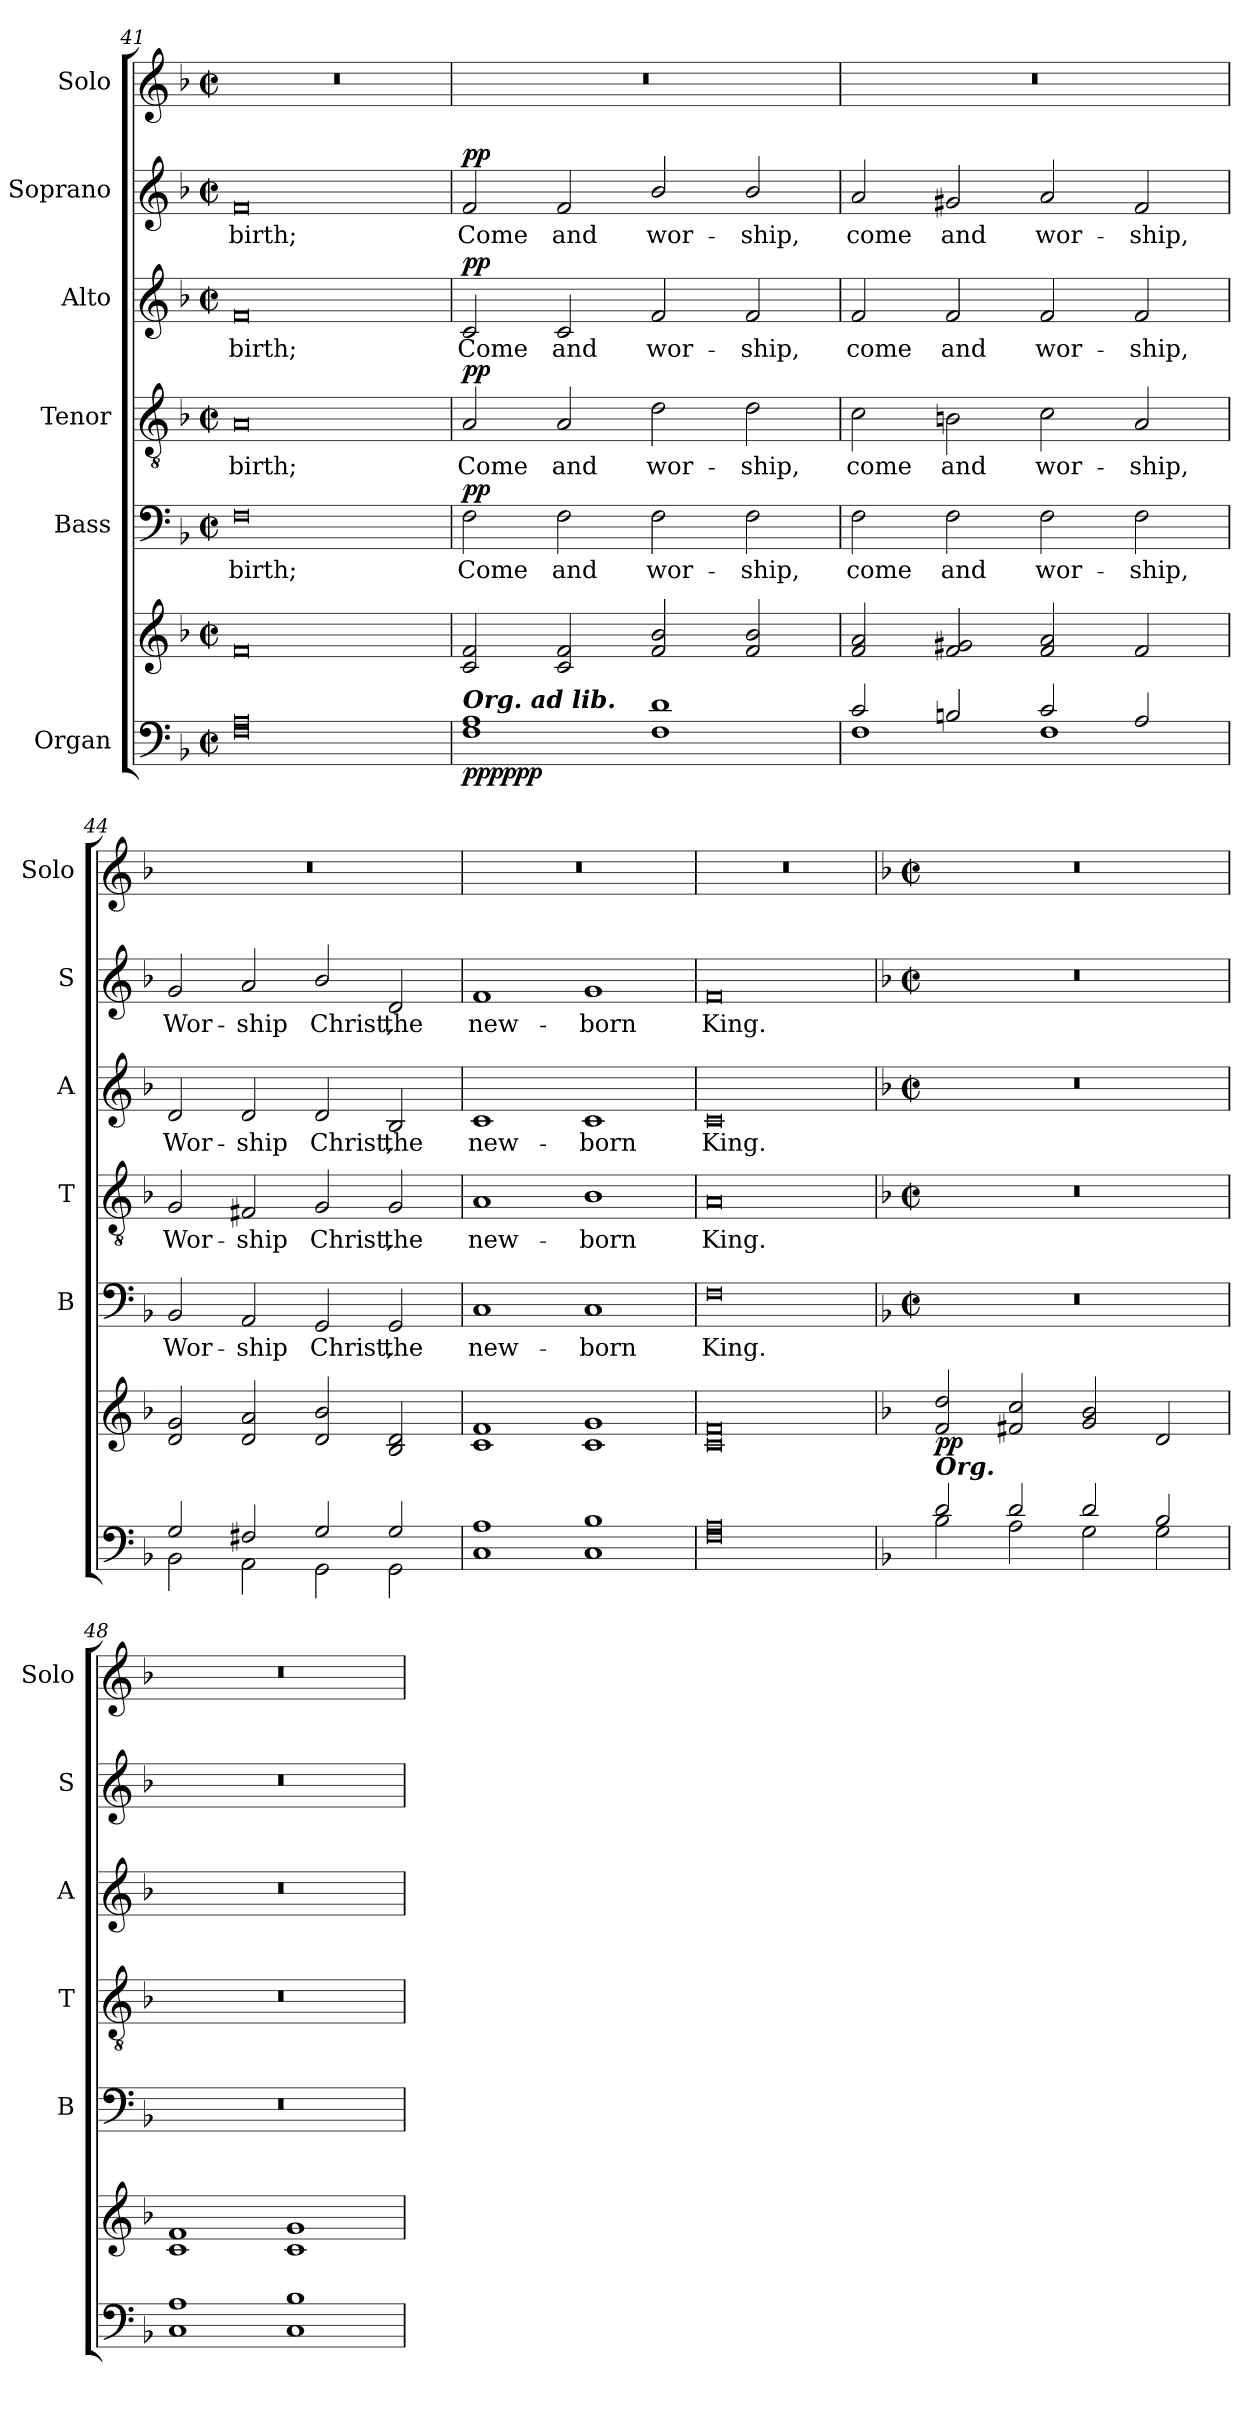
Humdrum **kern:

**kern	**kern	**dynam	**kern	**text	**dynam	**kern	**text	**dynam	**kern	**text	**dynam	**kern	**text	**dynam	**kern
*part6	*part6	*part6	*part5	*part5	*part5	*part4	*part4	*part4	*part3	*part3	*part3	*part2	*part2	*part2	*part1
*staff7	*staff6	*staff6/7	*staff5	*staff5	*staff5	*staff4	*staff4	*staff4	*staff3	*staff3	*staff3	*staff2	*staff2	*staff2	*staff1
*I"Organ	*	*	*I"Bass	*	*	*I"Tenor	*	*	*I"Alto	*	*	*I"Soprano	*	*	*I"Solo
*	*	*	*I'B	*	*	*I'T	*	*	*I'A	*	*	*I'S	*	*	*I'Solo
!!LO:LB:g=z
*clefF4	*clefG2	*	*clefF4	*	*	*clefGv2	*	*	*clefG2	*	*	*clefG2	*	*	*clefG2
*k[b-]	*k[b-]	*	*k[b-]	*	*	*k[b-]	*	*	*k[b-]	*	*	*k[b-]	*	*	*k[b-]
*F:	*F:	*	*F:	*	*	*F:	*	*	*F:	*	*	*F:	*	*	*F:
*M4/2	*M4/2	*	*M4/2	*	*	*M4/2	*	*	*M4/2	*	*	*M4/2	*	*	*M4/2
*met(c|)	*met(c|)	*	*met(c|)	*	*	*met(c|)	*	*	*met(c|)	*	*	*met(c|)	*	*	*met(c|)
=41	=41	=41	=41	=41	=41	=41	=41	=41	=41	=41	=41	=41	=41	=41	=41
*^	*^	*	*	*	*	*	*	*	*	*	*	*	*	*	*
!	!	!	!	!	!	!LO:LY:b	!	!	!LO:LY:b	!	!	!LO:LY:b	!	!	!LO:LY:b	!	!
0A/	0F\	0f	0ryy	.	0F	birth;	.	0A	birth;	.	0f	birth;	.	0f	birth;	.	0r
=42	=42	=42	=42	=42	=42	=42	=42	=42	=42	=42	=42	=42	=42	=42	=42	=42	=42
!LO:TX:a:Bi:t=Org. ad lib.	!	!	!	!	!	!	!	!	!	!	!	!	!	!	!	!	!
!	!	!	!	!LO:DY:b=2	!	!LO:LY:b	!	!	!LO:LY:b	!	!	!LO:LY:b	!	!	!LO:LY:b	!	!
!	!	!	!	!LO:DY:n=1:b=2	!	!	!	!	!	!	!	!	!	!	!	!	!
!	!	!	!	!LO:DY:n=2:b	!	!	!LO:DY:b	!	!	!LO:DY:b	!	!	!LO:DY:b	!	!	!LO:DY:b	!
1A/	1F\	2c 2f	0ryy	pp pp pp	2F	Come	pp	2A	Come	pp	2c	Come	pp	2f	Come	pp	0r
!	!	!	!	!	!	!LO:LY:b	!	!	!LO:LY:b	!	!	!LO:LY:b	!	!	!LO:LY:b	!	!
.	.	2c 2f	.	.	2F	and	.	2A	and	.	2c	and	.	2f	and	.	.
!	!	!	!	!	!	!LO:LY:b	!	!	!LO:LY:b	!	!	!LO:LY:b	!	!	!LO:LY:b	!	!
1d/	1F\	2f/ 2b-/	.	.	2F	wor-	.	2d	wor-	.	2f/	wor-	.	2b-/	wor-	.	.
!	!	!	!	!	!	!LO:LY:b	!	!	!LO:LY:b	!	!	!LO:LY:b	!	!	!LO:LY:b	!	!
.	.	2f/ 2b-/	.	.	2F	-ship,	.	2d	-ship,	.	2f/	-ship,	.	2b-/	-ship,	.	.
=43	=43	=43	=43	=43	=43	=43	=43	=43	=43	=43	=43	=43	=43	=43	=43	=43	=43
!	!	!	!	!	!	!LO:LY:b	!	!	!LO:LY:b	!	!	!LO:LY:b	!	!	!LO:LY:b	!	!
2c/	1F\	2f 2a	0ryy	.	2F	come	.	2c	come	.	2f	come	.	2a	come	.	0r
!	!	!	!	!	!	!LO:LY:b	!	!	!LO:LY:b	!	!	!LO:LY:b	!	!	!LO:LY:b	!	!
2Bn/	.	2f 2g#X	.	.	2F	and	.	2Bn	and	.	2f	and	.	2g#X	and	.	.
!	!	!	!	!	!	!LO:LY:b	!	!	!LO:LY:b	!	!	!LO:LY:b	!	!	!LO:LY:b	!	!
2c/	1F\	2f 2a	.	.	2F	wor-	.	2c	wor-	.	2f	wor-	.	2a	wor-	.	.
!	!	!	!	!	!	!LO:LY:b	!	!	!LO:LY:b	!	!	!LO:LY:b	!	!	!LO:LY:b	!	!
2A/	.	2f	.	.	2F	-ship,	.	2A	-ship,	.	2f	-ship,	.	2f	-ship,	.	.
=44	=44	=44	=44	=44	=44	=44	=44	=44	=44	=44	=44	=44	=44	=44	=44	=44	=44
!	!	!	!	!	!	!LO:LY:b	!	!	!LO:LY:b	!	!	!LO:LY:b	!	!	!LO:LY:b	!	!
2G/	2BB-\	2d 2g	0ryy	.	2BB-	Wor-	.	2G	Wor-	.	2d	Wor-	.	2g	Wor-	.	0r
!	!	!	!	!	!	!LO:LY:b	!	!	!LO:LY:b	!	!	!LO:LY:b	!	!	!LO:LY:b	!	!
2F#X/	2AA\	2d 2a	.	.	2AA	-ship	.	2F#X	-ship	.	2d	-ship	.	2a	-ship	.	.
!	!	!	!	!	!	!LO:LY:b	!	!	!LO:LY:b	!	!	!LO:LY:b	!	!	!LO:LY:b	!	!
2G/	2GG\	2d/ 2b-/	.	.	2GG/	Christ,	.	2G/	Christ,	.	2d/	Christ,	.	2b-/	Christ,	.	.
!	!	!	!	!	!	!LO:LY:b	!	!	!LO:LY:b	!	!	!LO:LY:b	!	!	!LO:LY:b	!	!
2G/	2GG\	2B- 2d	.	.	2GG	the	.	2G	the	.	2B-	the	.	2d	the	.	.
=45	=45	=45	=45	=45	=45	=45	=45	=45	=45	=45	=45	=45	=45	=45	=45	=45	=45
!	!	!	!	!	!	!LO:LY:b	!	!	!LO:LY:b	!	!	!LO:LY:b	!	!	!LO:LY:b	!	!
1A/	1C\	1c 1f	0ryy	.	1C	new-	.	1A	new-	.	1c	new-	.	1f	new-	.	0r
!	!	!	!	!	!	!LO:LY:b	!	!	!LO:LY:b	!	!	!LO:LY:b	!	!	!LO:LY:b	!	!
1B-/	1C\	1c 1g	.	.	1C	-born	.	1B-	-born	.	1c	-born	.	1g	-born	.	.
=46	=46	=46	=46	=46	=46	=46	=46	=46	=46	=46	=46	=46	=46	=46	=46	=46	=46
!	!	!	!	!	!	!LO:LY:b	!	!	!LO:LY:b	!	!	!LO:LY:b	!	!	!LO:LY:b	!	!
0A/	0F\	0c 0f	0ryy	.	0F	King.	.	0A	King.	.	0c	King.	.	0f	King.	.	0r
!!LO:LB:g=z
=47	=47	=47	=47	=47	=47	=47	=47	=47	=47	=47	=47	=47	=47	=47	=47	=47	=47
*	*	*	*	*	*	*	*	*	*	*	*	*	*	*	*	*	*k[b-]
*	*	*	*	*	*	*	*	*	*	*	*	*	*	*	*	*	*F:
*	*	*	*	*	*M4/2	*	*	*M4/2	*	*	*M4/2	*	*	*M4/2	*	*	*M4/2
*	*	*	*	*	*met(c|)	*	*	*met(c|)	*	*	*met(c|)	*	*	*met(c|)	*	*	*met(c|)
!LO:TX:a:Bi:t=Org.	!	!	!	!	!	!	!	!	!	!	!	!	!	!	!	!	!
!	!	!	!	!LO:DY:b	!	!	!	!	!	!	!	!	!	!	!	!	!
2d/	2B-\	2f/ 2dd/	0ryy	pp	0r	.	.	0r	.	.	0r	.	.	0r	.	.	0r
2d/	2A\	2f#X/ 2cc/	.	.	.	.	.	.	.	.	.	.	.	.	.	.	.
2d/	2G\	2g/ 2b-/	.	.	.	.	.	.	.	.	.	.	.	.	.	.	.
2B-/	2G\	2d/	.	.	.	.	.	.	.	.	.	.	.	.	.	.	.
=48	=48	=48	=48	=48	=48	=48	=48	=48	=48	=48	=48	=48	=48	=48	=48	=48	=48
1A/	1C\	1c/ 1f/	0ryy	.	0r	.	.	0r	.	.	0r	.	.	0r	.	.	0r
1B-/	1C\	1c/ 1g/	.	.	.	.	.	.	.	.	.	.	.	.	.	.	.
*v	*v	*	*	*	*	*	*	*	*	*	*	*	*	*	*	*	*
*	*v	*v	*	*	*	*	*	*	*	*	*	*	*	*	*	*
=	=	=	=	=	=	=	=	=	=	=	=	=	=	=	=
*-	*-	*-	*-	*-	*-	*-	*-	*-	*-	*-	*-	*-	*-	*-	*-
